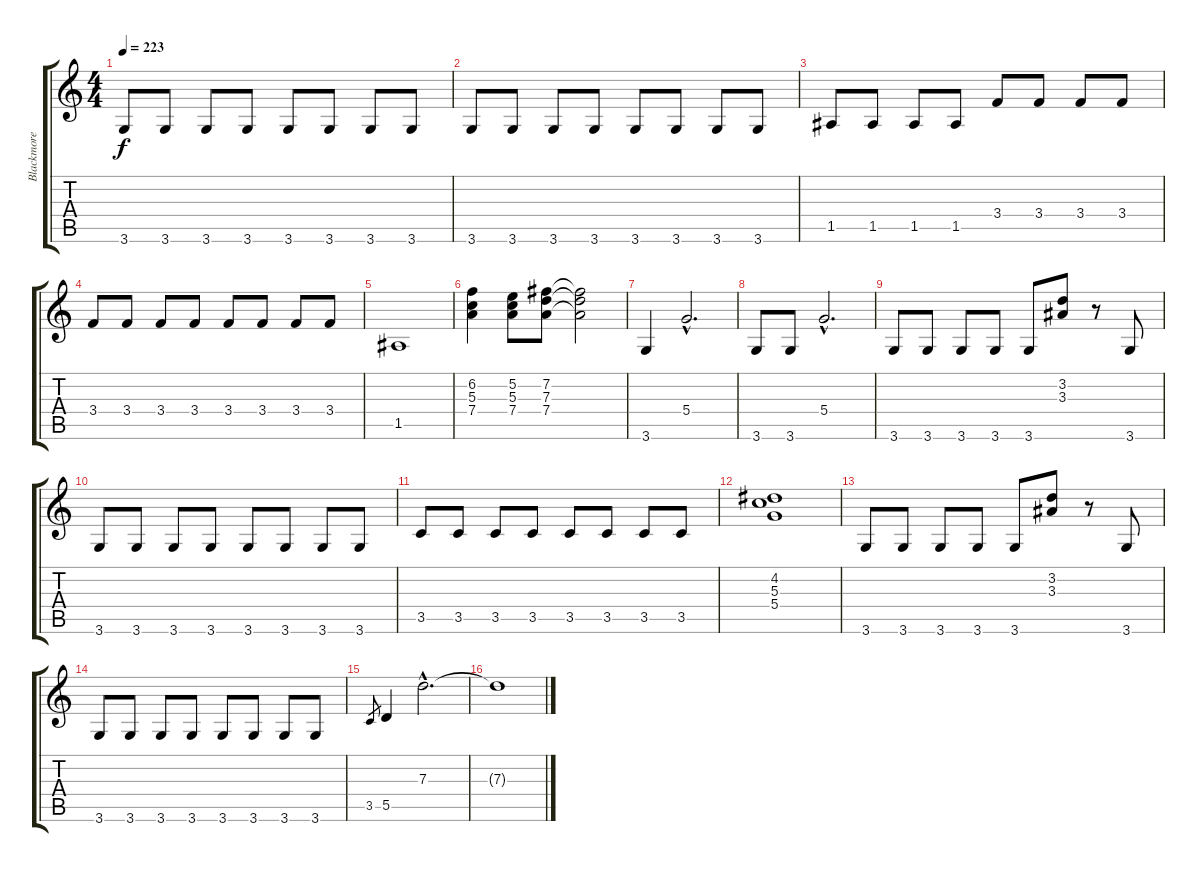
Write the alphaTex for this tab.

\track ("Blackmore" "Blackmore") {instrument distortionguitar}
\staff {score tabs}
\tuning (E4 B3 G3 D3 A2 E2) {hide}
\ts (4 4)
\tempo 223
\clef g2
\ks c
3.6.8{dy f} 3.6.8 3.6.8 3.6.8 3.6.8 3.6.8 3.6.8 3.6.8 |
3.6.8 3.6.8 3.6.8 3.6.8 3.6.8 3.6.8 3.6.8 3.6.8 |
1.5.8 1.5.8 1.5.8 1.5.8 3.4.8 3.4.8 3.4.8 3.4.8 |
3.4.8 3.4.8 3.4.8 3.4.8 3.4.8 3.4.8 3.4.8 3.4.8 |
1.5.1 |
(6.2 5.3 7.4).4 (5.2 5.3 7.4).8 (7.2 7.3 7.4).8 (7.2{t} 7.3{t} 7.4{t}).2 |
3.6.4 5.4{hac}.2{d} |
3.6.8 3.6.8 5.4{hac}.2{d} |
3.6.8 3.6.8 3.6.8 3.6.8 3.6.8 (3.2 3.3).8 r.8 3.6.8 |
3.6.8 3.6.8 3.6.8 3.6.8 3.6.8 3.6.8 3.6.8 3.6.8 |
3.5.8 3.5.8 3.5.8 3.5.8 3.5.8 3.5.8 3.5.8 3.5.8 |
(4.2 5.3 5.4).1 |
3.6.8 3.6.8 3.6.8 3.6.8 3.6.8 (3.2 3.3).8 r.8 3.6.8 |
3.6.8 3.6.8 3.6.8 3.6.8 3.6.8 3.6.8 3.6.8 3.6.8 |
3.5.8{gr} 5.5.4 7.3{hac}.2{d} |
7.3{t}.1
